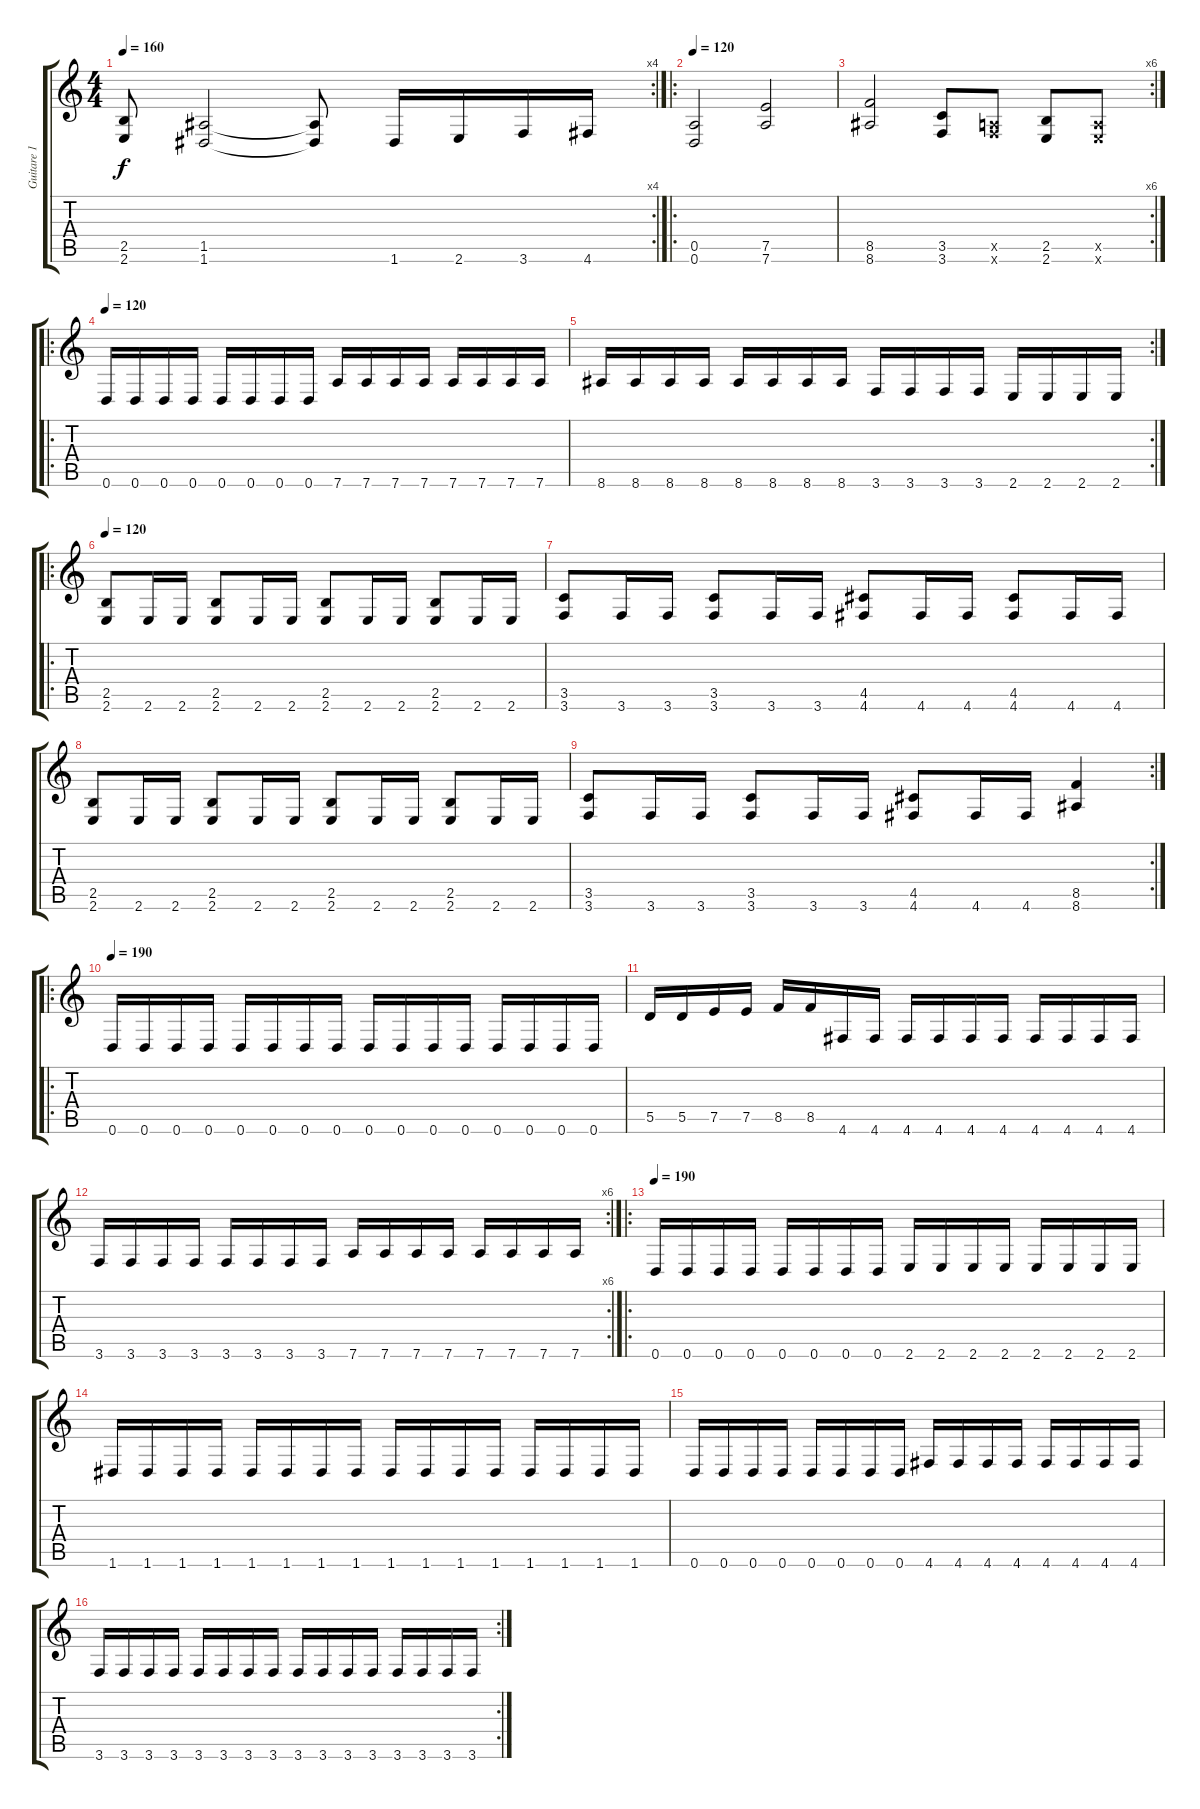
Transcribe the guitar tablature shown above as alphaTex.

\track ("Guitare 1" "Guitare 1") {instrument distortionguitar}
\staff {score tabs}
\tuning (E4 B3 G3 D3 A2 D2) {hide}
\rc 4
\ts (4 4)
\tempo 160
\clef g2
\ks c
(2.5 2.6).8{dy f} (1.5 1.6).2 (1.5{t} 1.6{t}).8 1.6.16 2.6.16 3.6.16 4.6.16 |
\ro
\tempo 120
(0.5 0.6).2 (7.5 7.6).2 |
\rc 6
(8.5 8.6).2 (3.5 3.6).8 (0.5{x} 3.6{x}).8 (2.5 2.6).8 (0.5{x} 2.6{x}).8 |
\ro
\tempo 120
0.6.16 0.6.16 0.6.16 0.6.16 0.6.16 0.6.16 0.6.16 0.6.16 7.6.16 7.6.16 7.6.16 7.6.16 7.6.16 7.6.16 7.6.16 7.6.16 |
\rc 2
8.6.16 8.6.16 8.6.16 8.6.16 8.6.16 8.6.16 8.6.16 8.6.16 3.6.16 3.6.16 3.6.16 3.6.16 2.6.16 2.6.16 2.6.16 2.6.16 |
\ro
\tempo 120
(2.5 2.6).8 2.6.16 2.6.16 (2.5 2.6).8 2.6.16 2.6.16 (2.5 2.6).8 2.6.16 2.6.16 (2.5 2.6).8 2.6.16 2.6.16 |
(3.5 3.6).8 3.6.16 3.6.16 (3.5 3.6).8 3.6.16 3.6.16 (4.5 4.6).8 4.6.16 4.6.16 (4.5 4.6).8 4.6.16 4.6.16 |
(2.5 2.6).8 2.6.16 2.6.16 (2.5 2.6).8 2.6.16 2.6.16 (2.5 2.6).8 2.6.16 2.6.16 (2.5 2.6).8 2.6.16 2.6.16 |
\rc 2
(3.5 3.6).8 3.6.16 3.6.16 (3.5 3.6).8 3.6.16 3.6.16 (4.5 4.6).8 4.6.16 4.6.16 (8.5 8.6).4 |
\ro
\tempo 190
0.6.16 0.6.16 0.6.16 0.6.16 0.6.16 0.6.16 0.6.16 0.6.16 0.6.16 0.6.16 0.6.16 0.6.16 0.6.16 0.6.16 0.6.16 0.6.16 |
5.5.16 5.5.16 7.5.16 7.5.16 8.5.16 8.5.16 4.6.16 4.6.16 4.6.16 4.6.16 4.6.16 4.6.16 4.6.16 4.6.16 4.6.16 4.6.16 |
\rc 6
3.6.16 3.6.16 3.6.16 3.6.16 3.6.16 3.6.16 3.6.16 3.6.16 7.6.16 7.6.16 7.6.16 7.6.16 7.6.16 7.6.16 7.6.16 7.6.16 |
\ro
\tempo 190
0.6.16 0.6.16 0.6.16 0.6.16 0.6.16 0.6.16 0.6.16 0.6.16 2.6.16 2.6.16 2.6.16 2.6.16 2.6.16 2.6.16 2.6.16 2.6.16 |
1.6.16 1.6.16 1.6.16 1.6.16 1.6.16 1.6.16 1.6.16 1.6.16 1.6.16 1.6.16 1.6.16 1.6.16 1.6.16 1.6.16 1.6.16 1.6.16 |
0.6.16 0.6.16 0.6.16 0.6.16 0.6.16 0.6.16 0.6.16 0.6.16 4.6.16 4.6.16 4.6.16 4.6.16 4.6.16 4.6.16 4.6.16 4.6.16 |
\rc 2
3.6.16 3.6.16 3.6.16 3.6.16 3.6.16 3.6.16 3.6.16 3.6.16 3.6.16 3.6.16 3.6.16 3.6.16 3.6.16 3.6.16 3.6.16 3.6.16
